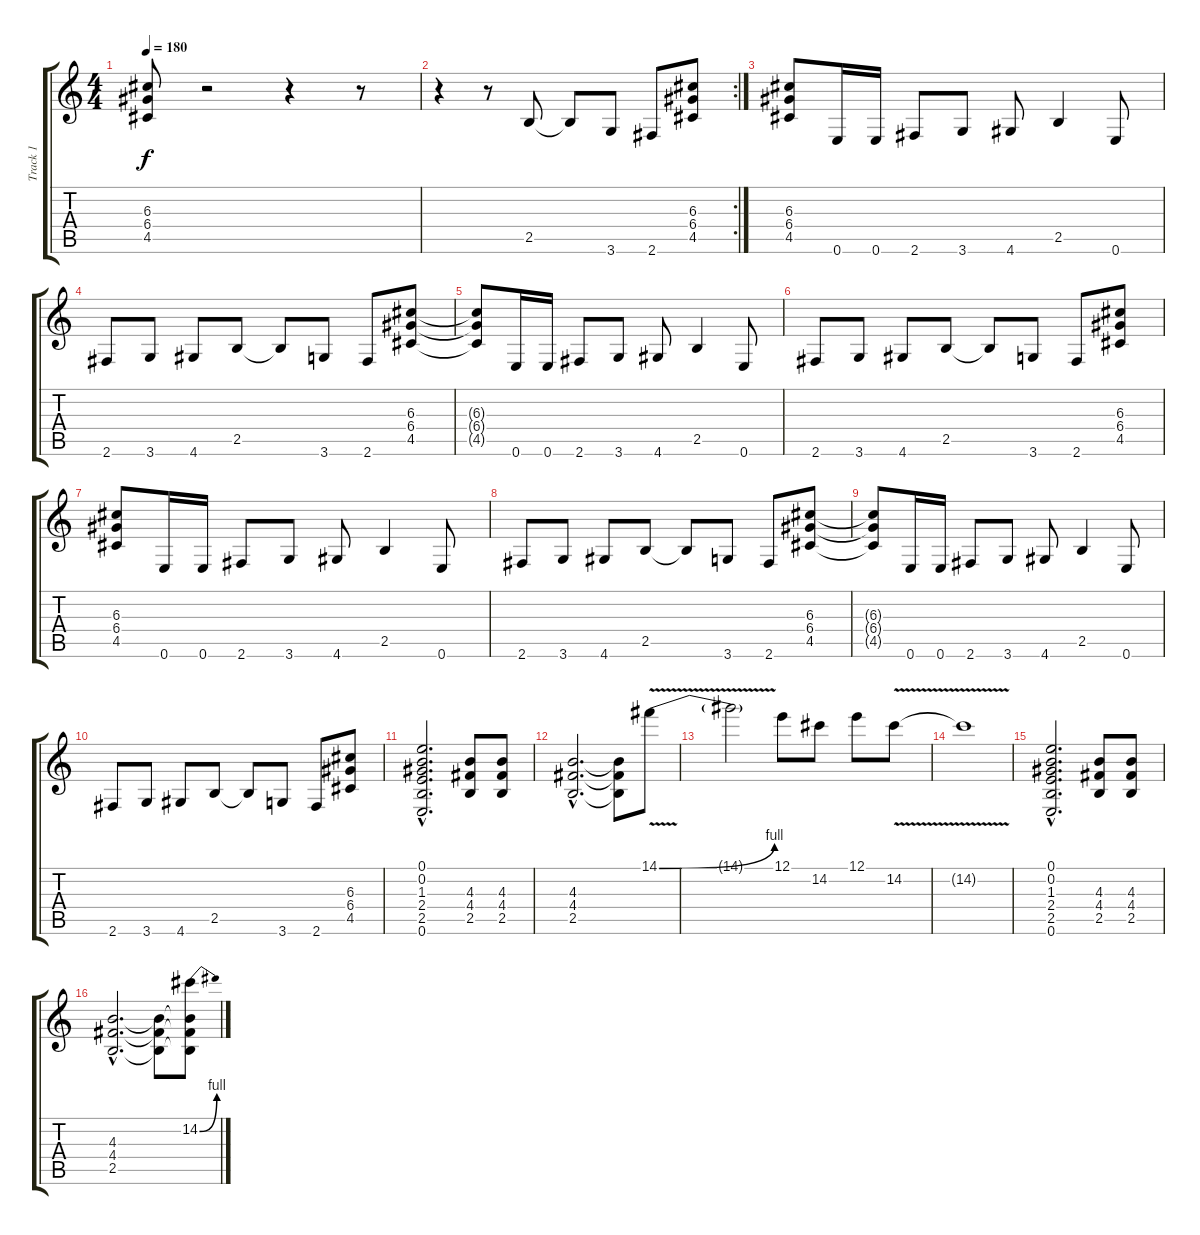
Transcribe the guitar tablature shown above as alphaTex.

\track ("Track 1" "Track 1") {instrument overdrivenguitar}
\staff {score tabs}
\tuning (E4 B3 G3 D3 A2 E2) {hide}
\ts (4 4)
\tempo 180
\clef g2
\ks c
(6.3{t} 6.4{t} 4.5{t}).8{dy f} r.2 r.4 r.8 |
\rc 2
r.4 r.8 2.5.8 2.5{t}.8 3.6.8 2.6.8 (6.3 6.4 4.5).8 |
(6.3 6.4 4.5).8 0.6.16 0.6.16 2.6.8 3.6.8 4.6.8 2.5.4 0.6.8 |
2.6.8 3.6.8 4.6.8 2.5.8 2.5{t}.8 3.6.8 2.6.8 (6.3 6.4 4.5).8 |
(6.3{t} 6.4{t} 4.5{t}).8 0.6.16 0.6.16 2.6.8 3.6.8 4.6.8 2.5.4 0.6.8 |
2.6.8 3.6.8 4.6.8 2.5.8 2.5{t}.8 3.6.8 2.6.8 (6.3 6.4 4.5).8 |
(6.3 6.4 4.5).8 0.6.16 0.6.16 2.6.8 3.6.8 4.6.8 2.5.4 0.6.8 |
2.6.8 3.6.8 4.6.8 2.5.8 2.5{t}.8 3.6.8 2.6.8 (6.3 6.4 4.5).8 |
(6.3{t} 6.4{t} 4.5{t}).8 0.6.16 0.6.16 2.6.8 3.6.8 4.6.8 2.5.4 0.6.8 |
2.6.8 3.6.8 4.6.8 2.5.8 2.5{t}.8 3.6.8 2.6.8 (6.3 6.4 4.5).8 |
(0.1{hac} 0.2{hac} 1.3{hac} 2.4{hac} 2.5{hac} 0.6{hac}).2{d} (4.3 4.4 2.5).8 (4.3 4.4 2.5).8 |
(4.3{hac} 4.4{hac} 2.5{hac}).2{d} (4.3{t} 4.4{t} 2.5{t}).8 14.1{be (bend 0 0 60 4) v}.8 |
14.1{t}.2 12.1.8 14.2.8 12.1.8 14.2{v}.8 |
14.2{t}.1 |
(0.1{hac} 0.2{hac} 1.3{hac} 2.4{hac} 2.5{hac} 0.6{hac}).2{d} (4.3 4.4 2.5).8 (4.3 4.4 2.5).8 |
(4.3{hac} 4.4{hac} 2.5{hac}).2{d} (4.3{t} 4.4{t} 2.5{t}).8 (14.2{be (bend 0 0 60 4)} 4.3{t} 4.4{t} 2.5{t}).8
